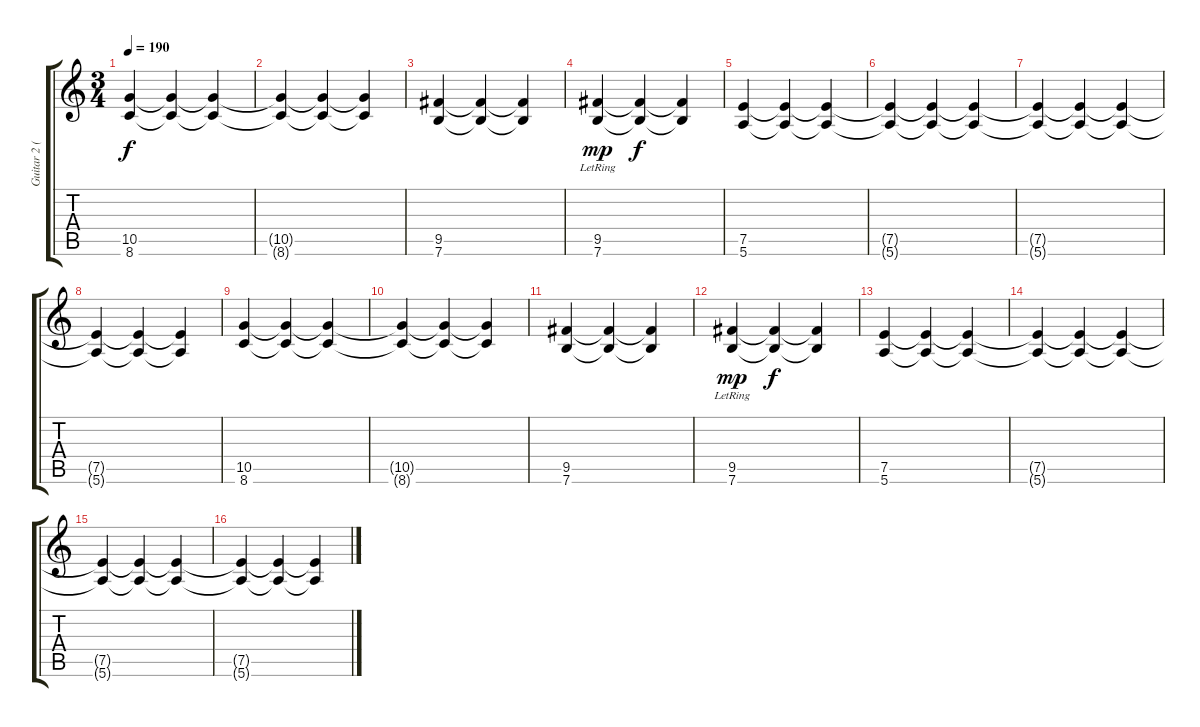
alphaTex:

\track ("Guitar 2 (Disto)" "Guitar 2 (") {instrument distortionguitar}
\staff {score tabs}
\tuning (E4 B3 G3 D3 A2 E2) {hide}
\ts (3 4)
\tempo 190
\clef g2
\ks c
(10.5 8.6).4{dy f} (10.5{t} 8.6{t}).4 (10.5{t} 8.6{t}).4 |
(10.5{t} 8.6{t}).4 (10.5{t} 8.6{t}).4 (10.5{t} 8.6{t}).4 |
(9.5 7.6).4 (9.5{t} 7.6{t}).4 (9.5{t} 7.6{t}).4 |
(9.5 7.6{lr}).4{dy mp} (9.5{t} 7.6{t}).4{dy f} (9.5{t} 7.6{t}).4 |
(7.5 5.6).4 (7.5{t} 5.6{t}).4 (7.5{t} 5.6{t}).4 |
(7.5{t} 5.6{t}).4 (7.5{t} 5.6{t}).4 (7.5{t} 5.6{t}).4 |
(7.5{t} 5.6{t}).4 (7.5{t} 5.6{t}).4 (7.5{t} 5.6{t}).4 |
(7.5{t} 5.6{t}).4 (7.5{t} 5.6{t}).4 (7.5{t} 5.6{t}).4 |
(10.5 8.6).4 (10.5{t} 8.6{t}).4 (10.5{t} 8.6{t}).4 |
(10.5{t} 8.6{t}).4 (10.5{t} 8.6{t}).4 (10.5{t} 8.6{t}).4 |
(9.5 7.6).4 (9.5{t} 7.6{t}).4 (9.5{t} 7.6{t}).4 |
(9.5 7.6{lr}).4{dy mp} (9.5{t} 7.6{t}).4{dy f} (9.5{t} 7.6{t}).4 |
(7.5 5.6).4 (7.5{t} 5.6{t}).4 (7.5{t} 5.6{t}).4 |
(7.5{t} 5.6{t}).4 (7.5{t} 5.6{t}).4 (7.5{t} 5.6{t}).4 |
(7.5{t} 5.6{t}).4 (7.5{t} 5.6{t}).4 (7.5{t} 5.6{t}).4 |
(7.5{t} 5.6{t}).4 (7.5{t} 5.6{t}).4 (7.5{t} 5.6{t}).4
